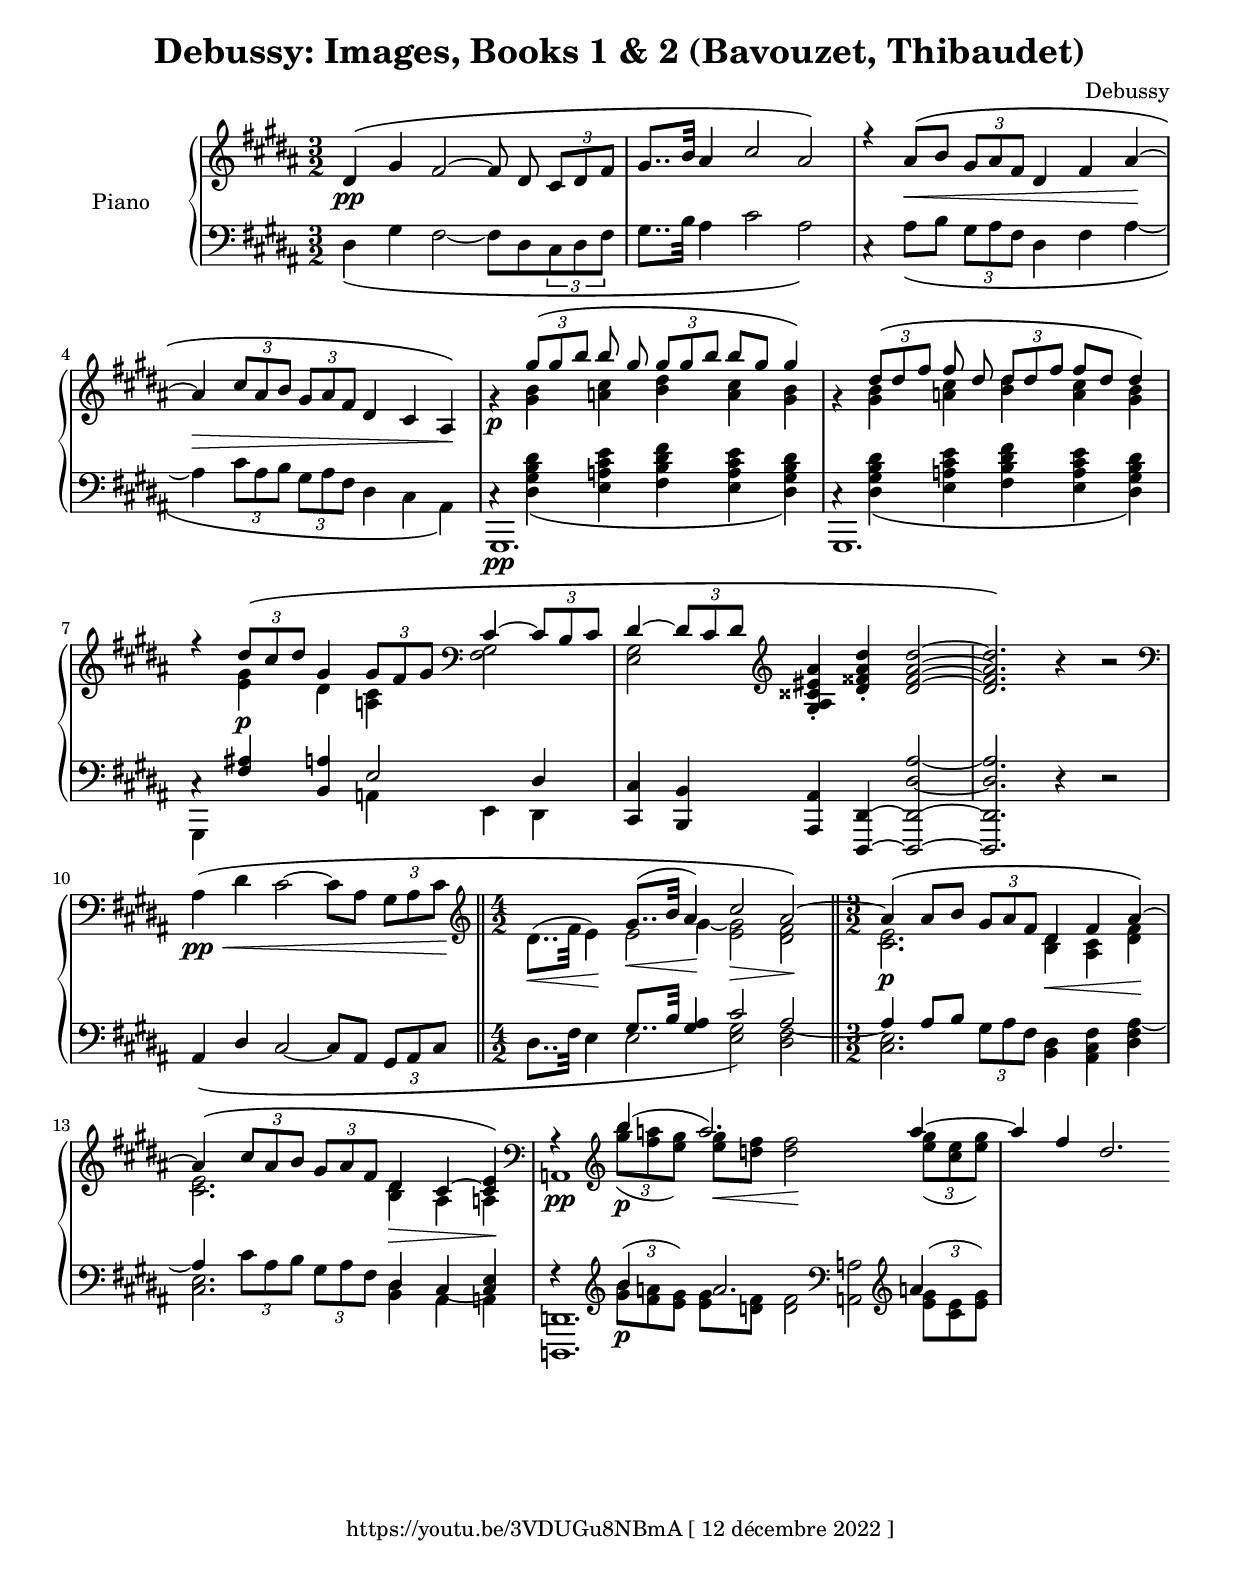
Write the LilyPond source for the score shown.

#(set-global-staff-size 19)

\version "2.22.0"
\include "italiano.ly"


\paper {

line-width = 186\mm
#(define left-margin (/ (- paper-width  (* 186 mm)) 2))
#(define top-margin (/ (- paper-height (* 259 mm)) 2))
#(define bottom-margin (/ (- paper-height (* 253 mm)) 2))
between-system-padding = 8\mm
 indent = 22\mm
}

\header {
  title = "Debussy: Images, Books 1 & 2 (Bavouzet, Thibaudet)"
  composer = "Debussy"
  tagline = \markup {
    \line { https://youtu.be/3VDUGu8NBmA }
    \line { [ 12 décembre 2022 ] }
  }
}

global = {
  \key si \major
  \time 3/2
}


rightOne = \relative do'' {
  \global
  red,4\(\pp sold fad2 ~ \autoBeamOff fad8 red \autoBeamOn \tuplet 3/2 { dod red fad }
  sold8.. si32 lad4 dod2 lad\)
  r4 lad8\(\< si \tuplet3/2 { sold8 lad fad } red4 fad lad\! ~
  lad\> \tuplet 3/2 { dod8 lad si } \tuplet 3/2 { sold lad fad } red4 dod lad\)\!
  sold'4\rest\p \tuplet 3/2 { sold'8\( sold si } \autoBeamOff si sold \autoBeamOn \tuplet 3/2 { sold8 sold si } si sold sold4\)
  sold,4\rest \tuplet 3/2 { red'8\( red fad } \autoBeamOff fad8 red \autoBeamOn \tuplet 3/2 { red8 red fad } fad8 red red4\)
  r4 \tuplet 3/2 { red8\( dod red } sold,4 \tuplet 3/2 { sold8 fad sold } \clef bass dod,4 ~ \tuplet 3/2 { dod8 si dod } 
  red4 ~ \tuplet 3/2 { red8 dod red } \clef treble < sold, lad dodd mid lad >4_. < red' fadd lad red >_. < red fadd lad red >2 ~
  q2.\) si'4\rest si2\rest \clef bass
  \stemDown
  lad,4\pp\(\< red dod2 ~ dod8 lad \tuplet 3/2 {  sold [ lad dod\! ] }
  \clef treble \bar "||"  \time 4/2 red8..\< ( fad32 mi4\! ) \stemUp 
  << { sold8..\< ( si32 lad4\! ) dod2 } \\ {  s4 sold4 ~ sold2  } >> 
  
  lad\) ~
 \bar "||" \time 3/2 lad4\( lad8 si \tuplet 3/2 { sold lad fad } red4 fad lad\) ~
 lad4\( \tuplet 3/2 { dod8 lad si } \tuplet 3/2 { sold lad fad } red4 dod ~ <dod mi>\)
\clef bass r4
\clef treble si''4 ( la2. )  la4 ~
la fad red2.


}

rightTwo = \relative do'' {
  \global
  s1.
  s1.
  s1.
  s1.
  
  s4 <sold si>4 <la dod> <si red> <la dod> <sold si>
  s4 <sold si>4 <la dod> <si red> <la dod> <sold si>
  s4
  < mi sold >\p red < la dod > \clef bass < fad sold >2 
  < mi sold > s2 s2
  s2 s2 s2
  s2.
  s2. s2
  mi'2 mi\> <red fad>\!
  \time 3/2 \bar "||" <dod mi>2.\p <si red>4\< <lad dod> <red fad>\!
  
  <dod mi>2. <si red>4\> lad la!\!
  s4 \tuplet 3/2 { <sold'' si>8\p ( <fad la> <mi sold> ) } <mi sold>\< <re fad>
  <re fad>2\! \tuplet 3/2 { <mi sold>8 ( <dod mi> <mi sold> ) }
}

rightThree = \relative do'' {
  \global
  s2*27
  s2*4
  s2*3
  s2*3
  s2*3
  la,,1\pp s2
  
  
  
}

leftOne = \relative do' {
  \global
  s1.
  s1.
  s1.
  s1.
  sold,,1.\pp
  sold1.
  \stemDown sold4 s2 la'4 mi red
  \stemUp
  <dod dod'> <si si'> <lad lad'> <red, red'> ~ <red red'>2 ~ <red red'>2. s4 s2
  s2 s s
  s2 \stemDown mi''2  <mi sold>  <red fad>
  <dod mi>2. <si red>4 <lad dod> <red fad>
  <dod mi>2.  <si red>4 lad la
  s4 \tuplet 3/2 { <sold'' si>8\p ( <fad la> <mi sold> ) }
  <mi sold> <re fad> <re fad>2 \clef treble \tuplet 3/2 { <mi sold>8 ( <dod mi> <mi sold> ) }
  
  
  
}

leftTwo = \relative do' {
  \global
  red,4\( sold fad2 ~ fad8 red \tuplet 3/2 { dod red fad }
  sold8.. si32 lad4 dod2 lad\)
  dod,4\rest lad'8\( si \tuplet 3/2 { sold lad fad } red4 fad lad ~
  lad \tuplet 3/2 { dod8 lad si } \tuplet 3/2 { sold lad fad } red4 dod lad\)
  do\rest 
  < red sold si red >\( < mi la dod mi > < fad si red fad > < mi la dod mi > < red sold si red >\)
  do\rest
  < red sold si red >\( < mi la dod mi > < fad si red fad > < mi la dod mi > < red sold si red >\)
  do4\rest \stemUp < fad lad! > < si, la'! > mi2 red4
  s2 s
  <red lad'>2 ~ <red lad'>2. re4\rest re2\rest
  
  lad4\( red dod2 ~ dod8 lad \tuplet 3/2 { sold [ lad dod ] } \time 4/2
  \stemDown \bar "||" red8.. fad32 mi4 \stemUp sold8.. si32 <lad sold>4 dod2\) lad ~ \bar "||" \time 3/2
 lad4 lad8 si \stemDown \tuplet 3/2 { sold lad fad } red4 fad lad
 ~ \stemUp lad \stemDown \tuplet 3/2 { dod8 lad si } \tuplet 3/2 { sold lad fad } \stemUp
 red4 dod ~ <dod mi> fa\rest \clef treble
 si' la2. la4
  
}

leftThree = \relative do' {
  \global
  s2*27
  s2*4
  s2*3
  s2*3
  s2*3
  <re,, re,>1. 
}

leftFour = \relative do' {
  \global
  s2*27
  s2*4
  s2*3
  s2*3
  s2*3
  s2 s \clef bass < la la,>2
}

\score {
  \new PianoStaff \with {
    instrumentName = "Piano"
  } <<
    \new Staff = "right" \with {
      midiInstrument = "acoustic grand"
    } << \rightOne \\ \rightTwo \\ \rightThree>>
    \new Staff = "left" \with {
      midiInstrument = "acoustic grand"
    } { \clef bass << \leftOne \\ \leftTwo \\ \leftThree \\ \leftFour >> }
  >>
  \layout { }
  \midi {
    \tempo 4=100
  }
}
